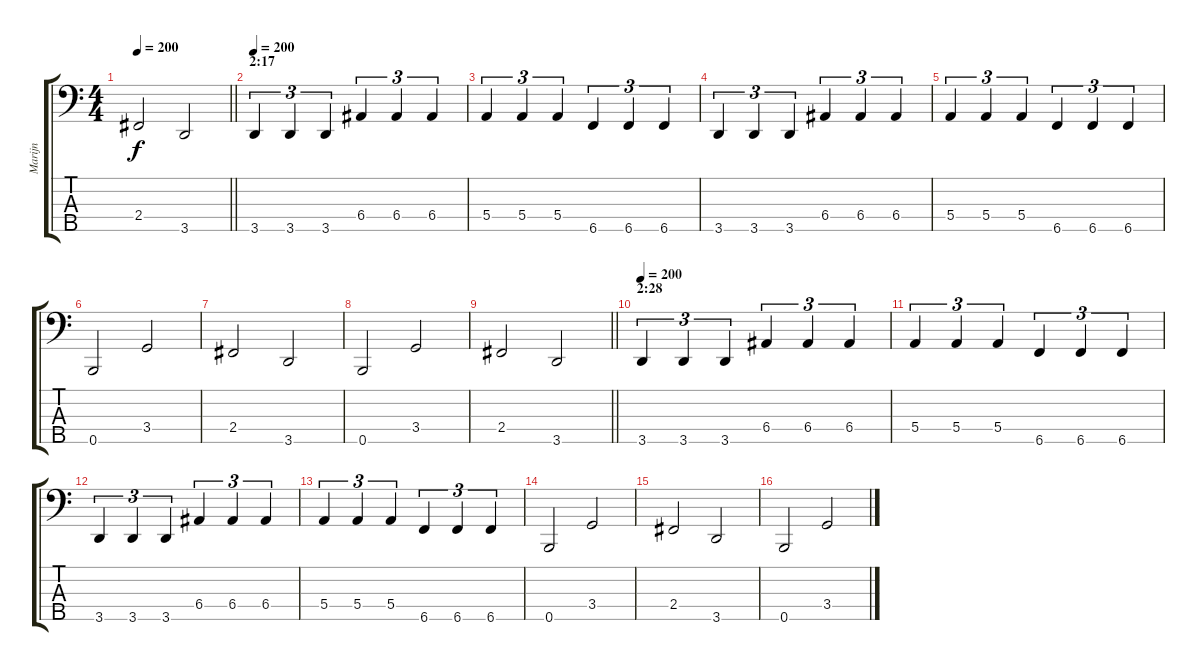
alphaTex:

\track ("Marijn" "Marijn") {instrument electricbassfinger}
\staff {score tabs}
\tuning (G2 D2 A1 E1 B0) {hide}
\ts (4 4)
\tempo 200
\clef f4
\barLineRight lightlight
\ks c
2.4.2{dy f} 3.5.2 |
\section ("" "2:17")
\tempo 200
3.5.4{tu (3 2)} 3.5.4{tu (3 2)} 3.5.4{tu (3 2)} 6.4.4{tu (3 2)} 6.4.4{tu (3 2)} 6.4.4{tu (3 2)} |
5.4.4{tu (3 2)} 5.4.4{tu (3 2)} 5.4.4{tu (3 2)} 6.5.4{tu (3 2)} 6.5.4{tu (3 2)} 6.5.4{tu (3 2)} |
3.5.4{tu (3 2)} 3.5.4{tu (3 2)} 3.5.4{tu (3 2)} 6.4.4{tu (3 2)} 6.4.4{tu (3 2)} 6.4.4{tu (3 2)} |
5.4.4{tu (3 2)} 5.4.4{tu (3 2)} 5.4.4{tu (3 2)} 6.5.4{tu (3 2)} 6.5.4{tu (3 2)} 6.5.4{tu (3 2)} |
0.5.2 3.4.2 |
2.4.2 3.5.2 |
0.5.2 3.4.2 |
\barLineRight lightlight
2.4.2 3.5.2 |
\section ("" "2:28")
\tempo 200
3.5.4{tu (3 2)} 3.5.4{tu (3 2)} 3.5.4{tu (3 2)} 6.4.4{tu (3 2)} 6.4.4{tu (3 2)} 6.4.4{tu (3 2)} |
5.4.4{tu (3 2)} 5.4.4{tu (3 2)} 5.4.4{tu (3 2)} 6.5.4{tu (3 2)} 6.5.4{tu (3 2)} 6.5.4{tu (3 2)} |
3.5.4{tu (3 2)} 3.5.4{tu (3 2)} 3.5.4{tu (3 2)} 6.4.4{tu (3 2)} 6.4.4{tu (3 2)} 6.4.4{tu (3 2)} |
5.4.4{tu (3 2)} 5.4.4{tu (3 2)} 5.4.4{tu (3 2)} 6.5.4{tu (3 2)} 6.5.4{tu (3 2)} 6.5.4{tu (3 2)} |
0.5.2 3.4.2 |
2.4.2 3.5.2 |
0.5.2 3.4.2
